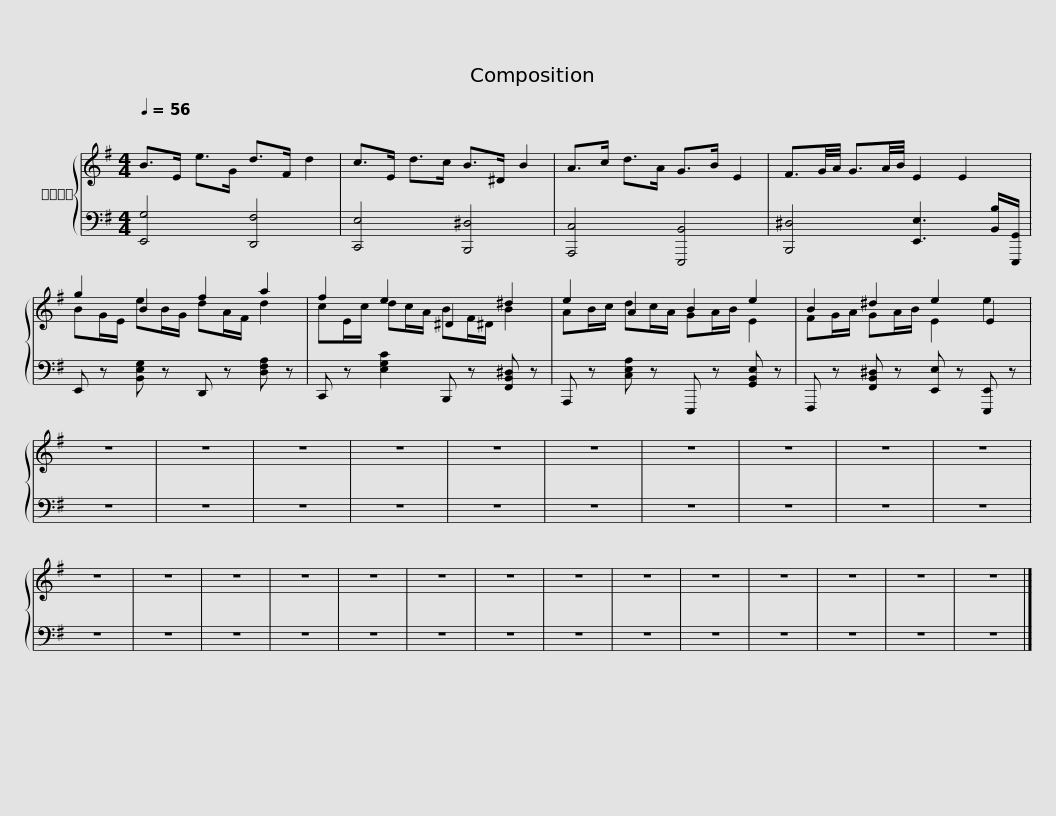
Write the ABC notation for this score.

X:1
%%score { ( 1 3 ) | 2 }
L:1/8
Q:1/4=56
M:4/4
I:linebreak $
K:G
V:1 treble
V:3 treble
V:2 bass
V:1
 B>E e>G d>F d2 | c>E d>c B>^D B2 | A>c d>A G>B E2 | F3/2G/4A/4 G3/2A/4B/4 E2 E2 |$ g2 B2 f2 a2 | %5
 f2 e2 ^D2 ^d2 | e2 A2 B2 e2 |$ B2 ^d2 e2 E2 | z8 | z8 | %10
 z8 | z8 | z8 | z8 | z8 | %15
 z8 | z8 | z8 | z8 | z8 | %20
 z8 |$ z8 | z8 | z8 | z8 | %25
 z8 | z8 | z8 | z8 | z8 | %30
 z8 | z8 |] %32
V:2
 [E,,G,]4 [D,,F,]4 | [C,,E,]4 [B,,,^D,]4 | [A,,,C,]4 [E,,,B,,]4 | [B,,,^D,]4 [E,,E,]3 [B,,B,]/[E,,,G,,]/ |$ E,, z [B,,E,G,] z D,, z [D,F,A,] z | %5
 C,, z [E,G,C]2 B,,, z [F,,B,,^D,] z | A,,, z [C,E,A,] z E,,, z [G,,B,,E,] z |$ F,,, z [F,,B,,^D,] z [E,,E,] z [E,,,E,,] z | z8 | z8 | %10
 z8 | z8 | z8 | z8 | z8 | %15
 z8 | z8 | z8 | z8 | z8 | %20
 z8 |$ z8 | z8 | z8 | z8 | %25
 z8 | z8 | z8 | z8 | z8 | %30
 z8 | z8 |] %32
V:3
 x8 | x8 | x8 | x8 |$ BG/E/ eB/G/ dA/F/ d2 | %5
 cE/c/ dc/A/ BF/^D/ B2 | AB/c/ dc/A/ GA/B/ E2 |$ FG/A/ GA/B/ E2 e2 | x8 | x8 | %10
 x8 | x8 | x8 | x8 | x8 | %15
 x8 | x8 | x8 | x8 | x8 | %20
 x8 |$ x8 | x8 | x8 | x8 | %25
 x8 | x8 | x8 | x8 | x8 | %30
 x8 | x8 |] %32
